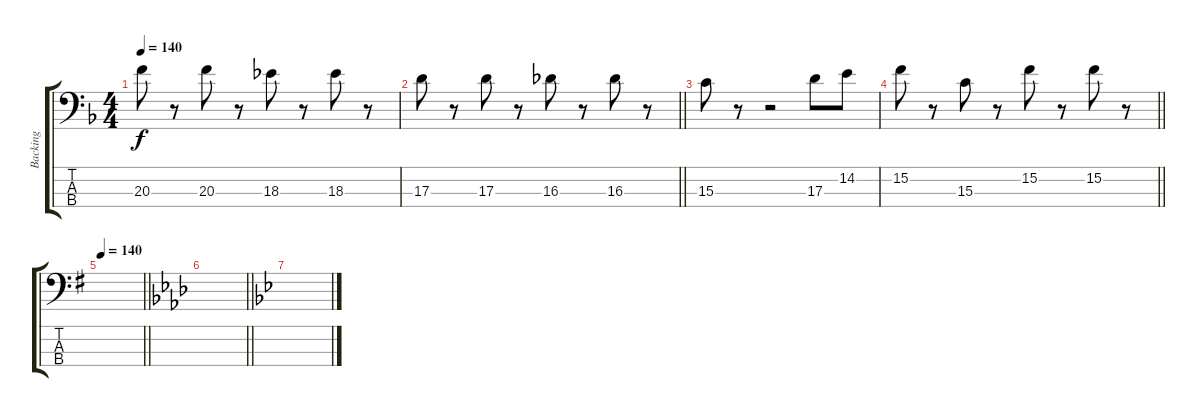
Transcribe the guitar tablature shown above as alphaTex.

\track ("Backing" "Backing") {instrument electricbassfinger}
\staff {score tabs}
\tuning (G2 D2 A1 E1) {hide}
\ts (4 4)
\tempo 140
\clef f4
\ks f
20.3.8{dy f} r.8 20.3.8 r.8 18.3.8 r.8 18.3.8 r.8 |
\barLineRight lightlight
17.3.8 r.8 17.3.8 r.8 16.3.8 r.8 16.3.8 r.8 |
15.3.8 r.8 r.2 17.3.8 14.2.8 |
\barLineRight lightlight
15.2.8 r.8 15.3.8 r.8 15.2.8 r.8 15.2.8 r.8 |
\tempo 140
\barLineRight lightlight
\ks g
|
\barLineRight lightlight
\ks ab
|
\ks bb
